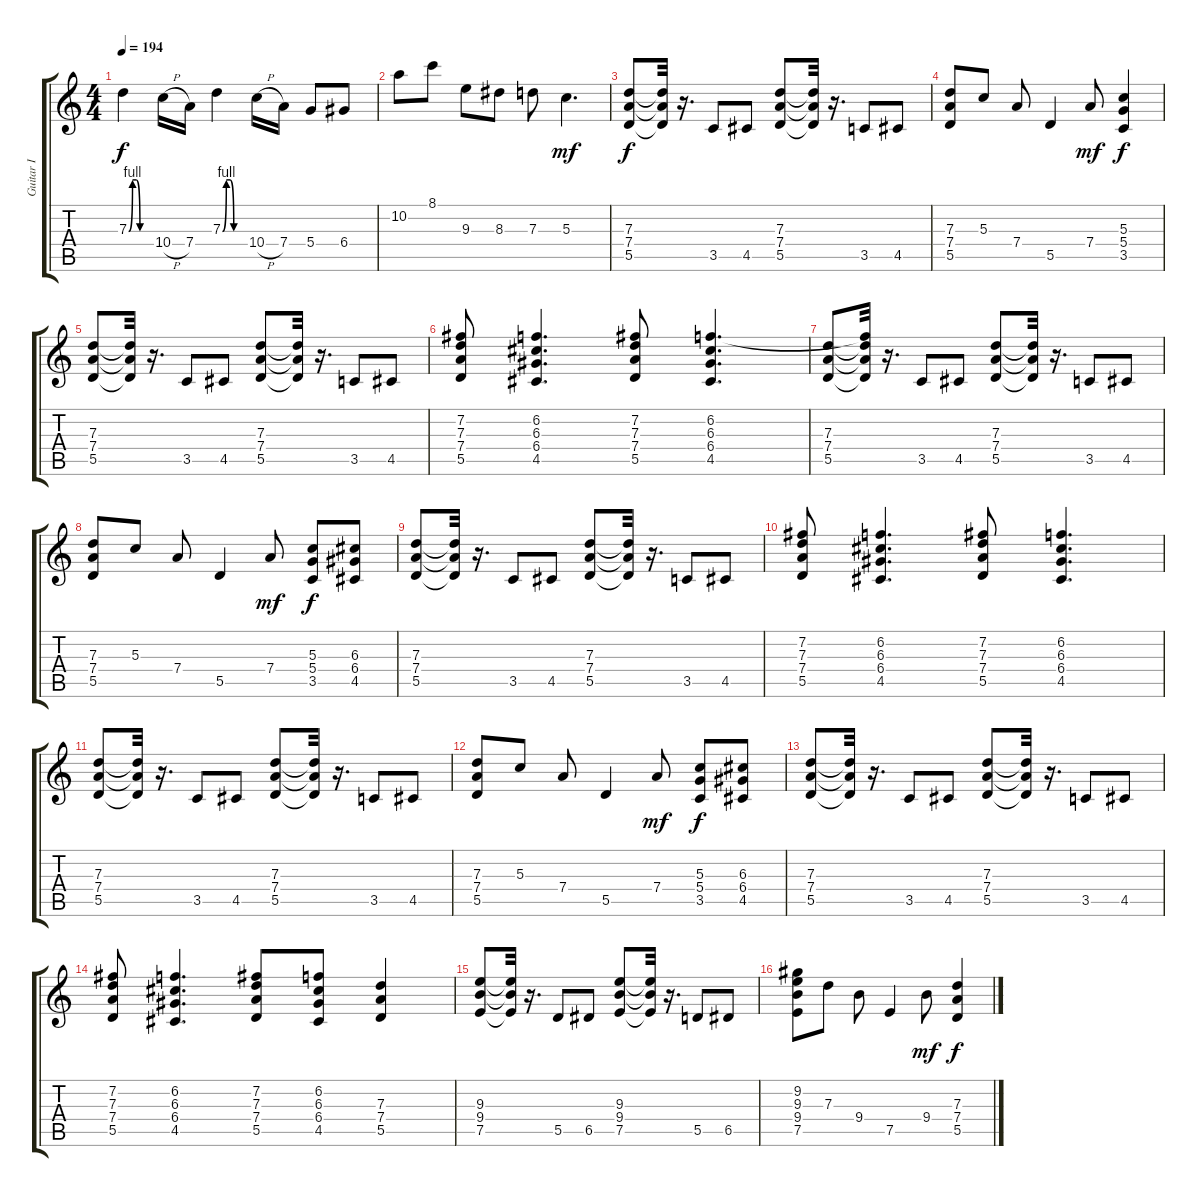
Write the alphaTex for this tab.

\track ("Guitar I" "Guitar I") {instrument overdrivenguitar}
\staff {score tabs}
\tuning (E4 B3 G3 D3 A2 E2) {hide}
\ts (4 4)
\tempo 194
\clef g2
\ks c
7.3{be (custom 0 0 10 4 20 4 30 0 60 0)}.4{dy f} 10.4{h}.16 7.4.16 7.3{be (custom 0 0 10 4 20 4 30 0 60 0)}.4 10.4{h}.16 7.4.16 5.4.8 6.4.8 |
10.2.8 8.1.8 9.3.8 8.3.8 7.3.8 5.3.4{d dy mf} |
(7.3 7.4 5.5).8{dy f} (7.3{t} 7.4{t} 5.5{t}).32 r.16{d} 3.5.8 4.5.8 (7.3 7.4 5.5).8 (7.3{t} 7.4{t} 5.5{t}).32 r.16{d} 3.5.8 4.5.8 |
(7.3 7.4 5.5).8 5.3.8 7.4.8 5.5.4 7.4.8{dy mf} (5.3 5.4 3.5).4{dy f} |
(7.3 7.4 5.5).8 (7.3{t} 7.4{t} 5.5{t}).32 r.16{d} 3.5.8 4.5.8 (7.3 7.4 5.5).8 (7.3{t} 7.4{t} 5.5{t}).32 r.16{d} 3.5.8 4.5.8 |
(7.2 7.3 7.4 5.5).8 (6.2 6.3 6.4 4.5).4{d} (7.2 7.3 7.4 5.5).8 (6.2 6.3 6.4 4.5).4{d} |
(7.3 7.4 5.5).8 (6.2{t} 7.3{t} 7.4{t} 5.5{t}).32 r.16{d} 3.5.8 4.5.8 (7.3 7.4 5.5).8 (7.3{t} 7.4{t} 5.5{t}).32 r.16{d} 3.5.8 4.5.8 |
(7.3 7.4 5.5).8 5.3.8 7.4.8 5.5.4 7.4.8{dy mf} (5.3 5.4 3.5).8{dy f} (6.3 6.4 4.5).8 |
(7.3 7.4 5.5).8 (7.3{t} 7.4{t} 5.5{t}).32 r.16{d} 3.5.8 4.5.8 (7.3 7.4 5.5).8 (7.3{t} 7.4{t} 5.5{t}).32 r.16{d} 3.5.8 4.5.8 |
(7.2 7.3 7.4 5.5).8 (6.2 6.3 6.4 4.5).4{d} (7.2 7.3 7.4 5.5).8 (6.2 6.3 6.4 4.5).4{d} |
(7.3 7.4 5.5).8 (7.3{t} 7.4{t} 5.5{t}).32 r.16{d} 3.5.8 4.5.8 (7.3 7.4 5.5).8 (7.3{t} 7.4{t} 5.5{t}).32 r.16{d} 3.5.8 4.5.8 |
(7.3 7.4 5.5).8 5.3.8 7.4.8 5.5.4 7.4.8{dy mf} (5.3 5.4 3.5).8{dy f} (6.3 6.4 4.5).8 |
(7.3 7.4 5.5).8 (7.3{t} 7.4{t} 5.5{t}).32 r.16{d} 3.5.8 4.5.8 (7.3 7.4 5.5).8 (7.3{t} 7.4{t} 5.5{t}).32 r.16{d} 3.5.8 4.5.8 |
(7.2 7.3 7.4 5.5).8 (6.2 6.3 6.4 4.5).4{d} (7.2 7.3 7.4 5.5).8 (6.2 6.3 6.4 4.5).8 (7.3 7.4 5.5).4 |
(9.3 9.4 7.5).8 (9.3{t} 9.4{t} 7.5{t}).32 r.16{d} 5.5.8 6.5.8 (9.3 9.4 7.5).8 (9.3{t} 9.4{t} 7.5{t}).32 r.16{d} 5.5.8 6.5.8 |
(9.2 9.3 9.4 7.5).8 7.3.8 9.4.8 7.5.4 9.4.8{dy mf} (7.3 7.4 5.5).4{dy f}
